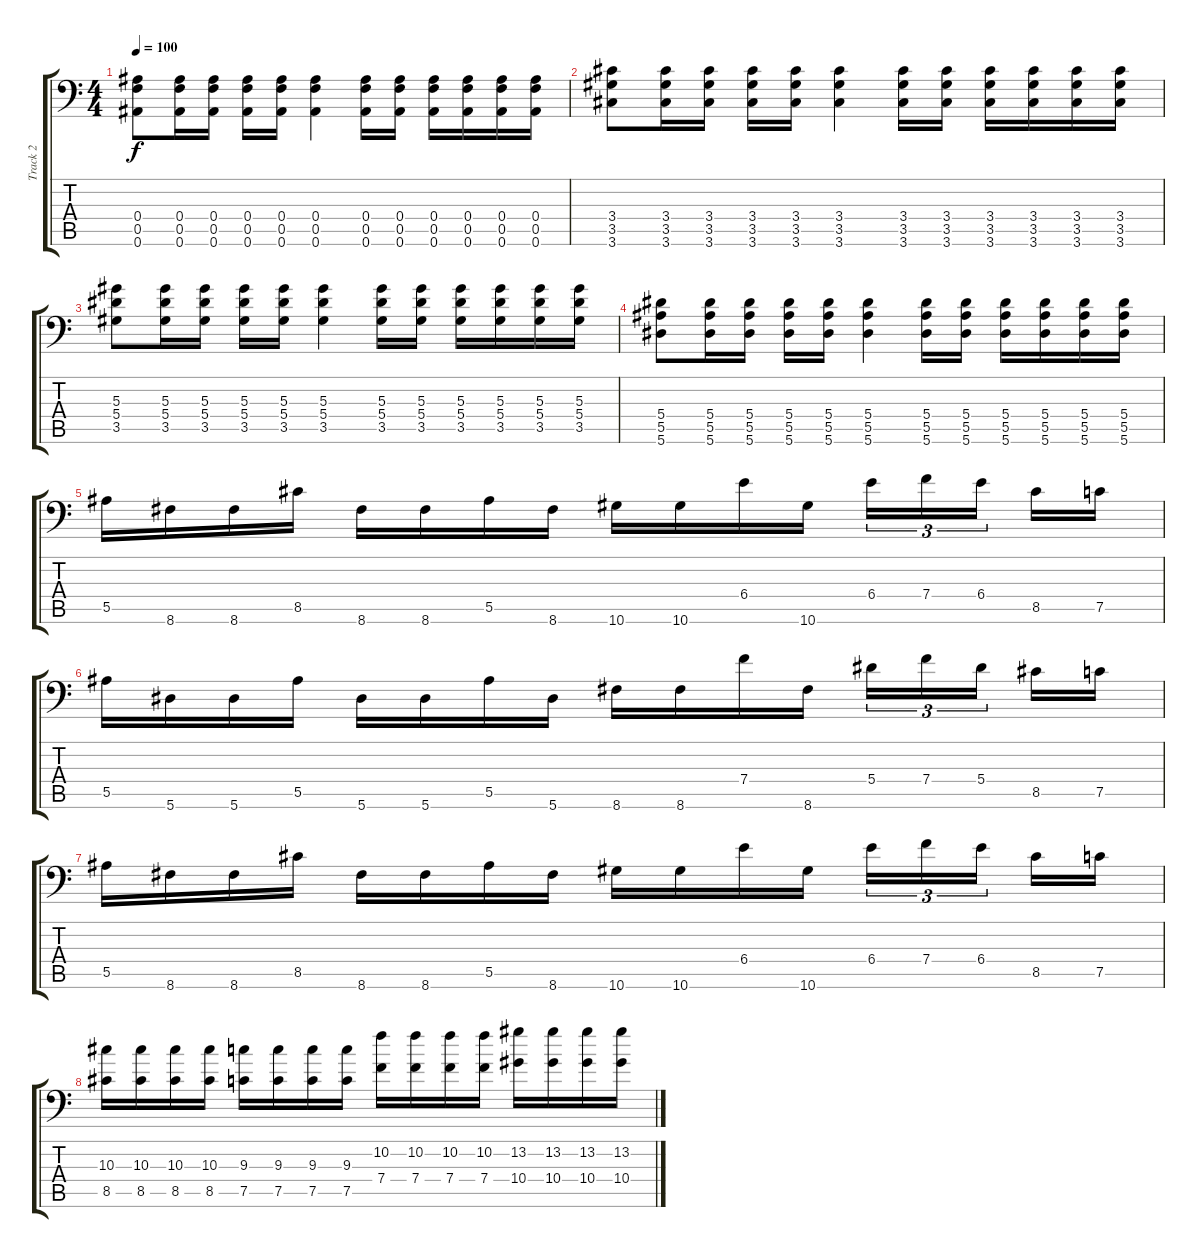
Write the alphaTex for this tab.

\track ("Track 2" "Track 2") {instrument distortionguitar}
\staff {score tabs}
\tuning (C4 G3 Eb3 Bb2 F2 Bb1) {hide}
\ts (4 4)
\tempo 100
\clef f4
\ks c
(0.4 0.5 0.6).8{dy f} (0.4 0.5 0.6).16 (0.4 0.5 0.6).16 (0.4 0.5 0.6).16 (0.4 0.5 0.6).16 (0.4 0.5 0.6).4 (0.4 0.5 0.6).16 (0.4 0.5 0.6).16 (0.4 0.5 0.6).16 (0.4 0.5 0.6).16 (0.4 0.5 0.6).16 (0.4 0.5 0.6).16 |
(3.4 3.5 3.6).8 (3.4 3.5 3.6).16 (3.4 3.5 3.6).16 (3.4 3.5 3.6).16 (3.4 3.5 3.6).16 (3.4 3.5 3.6).4 (3.4 3.5 3.6).16 (3.4 3.5 3.6).16 (3.4 3.5 3.6).16 (3.4 3.5 3.6).16 (3.4 3.5 3.6).16 (3.4 3.5 3.6).16 |
(5.3 5.4 3.5).8 (5.3 5.4 3.5).16 (5.3 5.4 3.5).16 (5.3 5.4 3.5).16 (5.3 5.4 3.5).16 (5.3 5.4 3.5).4 (5.3 5.4 3.5).16 (5.3 5.4 3.5).16 (5.3 5.4 3.5).16 (5.3 5.4 3.5).16 (5.3 5.4 3.5).16 (5.3 5.4 3.5).16 |
(5.4 5.5 5.6).8 (5.4 5.5 5.6).16 (5.4 5.5 5.6).16 (5.4 5.5 5.6).16 (5.4 5.5 5.6).16 (5.4 5.5 5.6).4 (5.4 5.5 5.6).16 (5.4 5.5 5.6).16 (5.4 5.5 5.6).16 (5.4 5.5 5.6).16 (5.4 5.5 5.6).16 (5.4 5.5 5.6).16 |
5.5.16 8.6.16 8.6.16 8.5.16 8.6.16 8.6.16 5.5.16 8.6.16 10.6.16 10.6.16 6.4.16 10.6.16 6.4.16{tu (3 2)} 7.4.16{tu (3 2)} 6.4.16{tu (3 2) beam splitsecondary} 8.5.16 7.5.16 |
5.5.16 5.6.16 5.6.16 5.5.16 5.6.16 5.6.16 5.5.16 5.6.16 8.6.16 8.6.16 7.4.16 8.6.16 5.4.16{tu (3 2)} 7.4.16{tu (3 2)} 5.4.16{tu (3 2) beam splitsecondary} 8.5.16 7.5.16 |
5.5.16 8.6.16 8.6.16 8.5.16 8.6.16 8.6.16 5.5.16 8.6.16 10.6.16 10.6.16 6.4.16 10.6.16 6.4.16{tu (3 2)} 7.4.16{tu (3 2)} 6.4.16{tu (3 2) beam splitsecondary} 8.5.16 7.5.16 |
(10.3 8.5).16 (10.3 8.5).16 (10.3 8.5).16 (10.3 8.5).16 (9.3 7.5).16 (9.3 7.5).16 (9.3 7.5).16 (9.3 7.5).16 (10.2 7.4).16 (10.2 7.4).16 (10.2 7.4).16 (10.2 7.4).16 (13.2 10.4).16 (13.2 10.4).16 (13.2 10.4).16 (13.2 10.4).16
